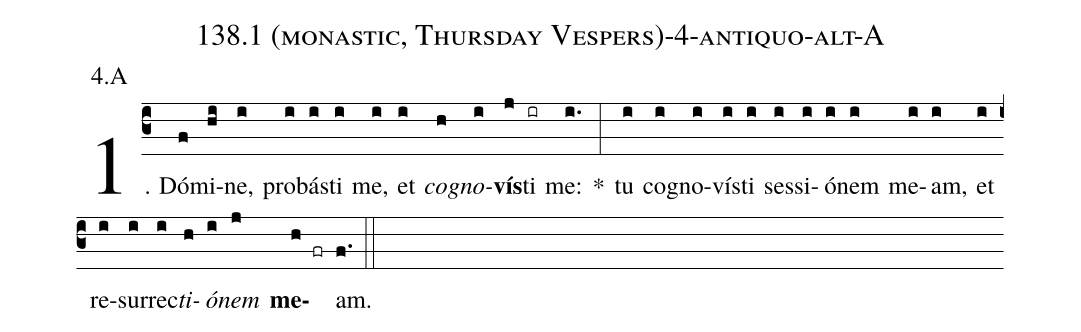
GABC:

name: 138.1 (monastic, Thursday Vespers)-4-antiquo-alt-A;
annotation: 4.A;
%%
(c3)1. Dó(f)mi(hi)ne,(i) pro(i)bás(i)ti(i) me,(i) et(i) <i>co</i>(h)<i>gno</i>(i)<b>vís</b>(j)ti(ir) me:(i.) *(:) tu(i) co(i)gno(i)vís(i)ti(i) ses(i)si(i)ó(i)nem(i) me(i)am,(i) et(i) re(i)sur(i)rec(i)<i>ti</i>(h)<i>ó</i>(i)<i>nem</i>(j) <b>me</b>(h fr)am.(f.) (::)
